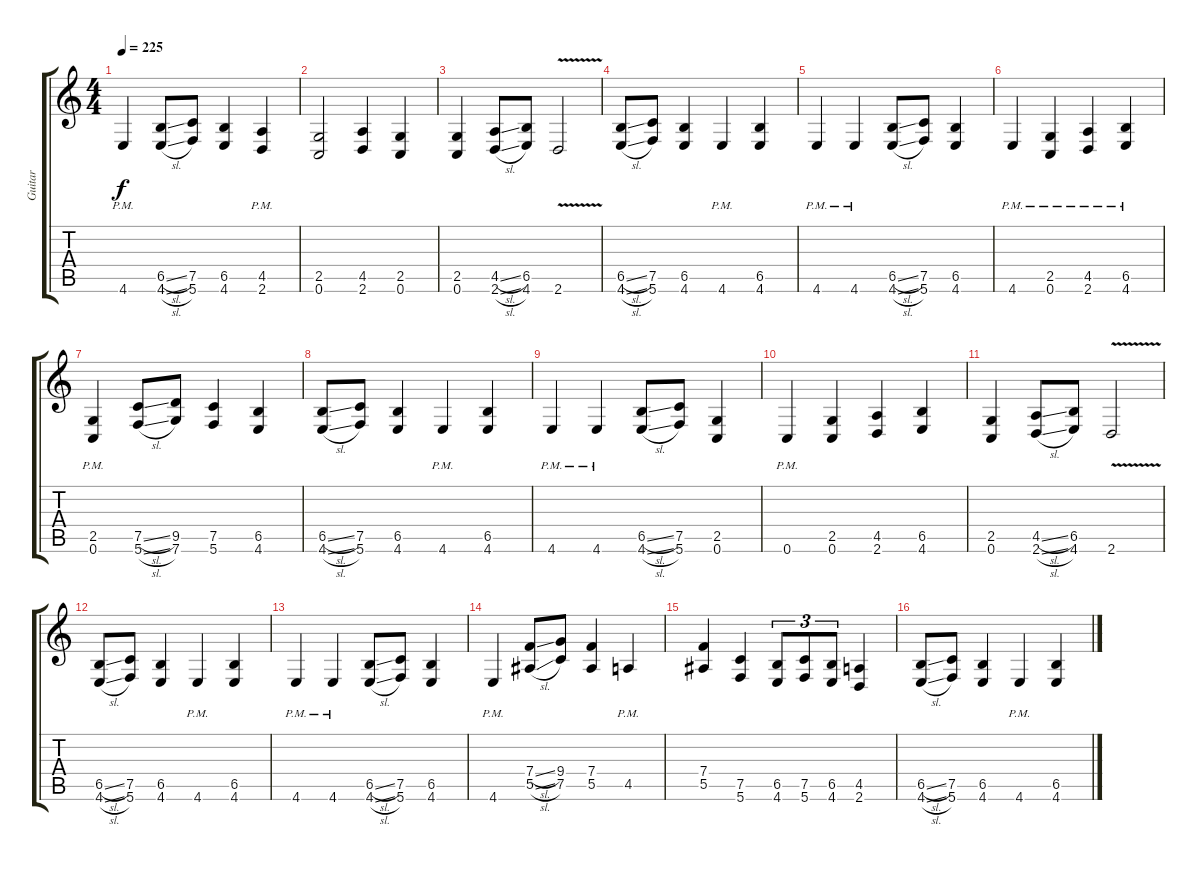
\track ("Guitar" "Guitar") {instrument distortionguitar}
\staff {score tabs}
\tuning (C4 G3 Eb3 Bb2 F2 C2) {hide}
\ts (4 4)
\tempo 225
\clef g2
\ks c
4.6{pm}.4{dy f} (6.5{sl} 4.6{sl}).8 (7.5 5.6).8 (6.5 4.6).4 (4.5{pm} 2.6{pm}).4 |
(2.5 0.6).2 (4.5 2.6).4 (2.5 0.6).4 |
(2.5 0.6).4 (4.5{sl} 2.6{sl}).8 (6.5 4.6).8 2.6{v}.2 |
(6.5{sl} 4.6{sl}).8 (7.5 5.6).8 (6.5 4.6).4 4.6{pm}.4 (6.5 4.6).4 |
4.6{pm}.4 4.6{pm}.4 (6.5{sl} 4.6{sl}).8 (7.5 5.6).8 (6.5 4.6).4 |
4.6{pm}.4 (2.5{pm} 0.6{pm}).4 (4.5{pm} 2.6{pm}).4 (6.5{pm} 4.6{pm}).4 |
(2.5{pm} 0.6{pm}).4 (7.5{sl} 5.6{sl}).8 (9.5 7.6).8 (7.5 5.6).4 (6.5 4.6).4 |
(6.5{sl} 4.6{sl}).8 (7.5 5.6).8 (6.5 4.6).4 4.6{pm}.4 (6.5 4.6).4 |
4.6{pm}.4 4.6{pm}.4 (6.5{sl} 4.6{sl}).8 (7.5 5.6).8 (2.5 0.6).4 |
0.6{pm}.4 (2.5 0.6).4 (4.5 2.6).4 (6.5 4.6).4 |
(2.5 0.6).4 (4.5{sl} 2.6{sl}).8 (6.5 4.6).8 2.6{v}.2 |
(6.5{sl} 4.6{sl}).8 (7.5 5.6).8 (6.5 4.6).4 4.6{pm}.4 (6.5 4.6).4 |
4.6{pm}.4 4.6{pm}.4 (6.5{sl} 4.6{sl}).8 (7.5 5.6).8 (6.5 4.6).4 |
4.6{pm}.4 (7.4{sl} 5.5{sl}).8 (9.4 7.5).8 (7.4 5.5).4 4.5{pm}.4 |
(7.4 5.5).4 (7.5 5.6).4 (6.5 4.6).8{tu (3 2)} (7.5 5.6).8{tu (3 2)} (6.5 4.6).8{tu (3 2)} (4.5 2.6).4 |
(6.5{sl} 4.6{sl}).8 (7.5 5.6).8 (6.5 4.6).4 4.6{pm}.4 (6.5 4.6).4
